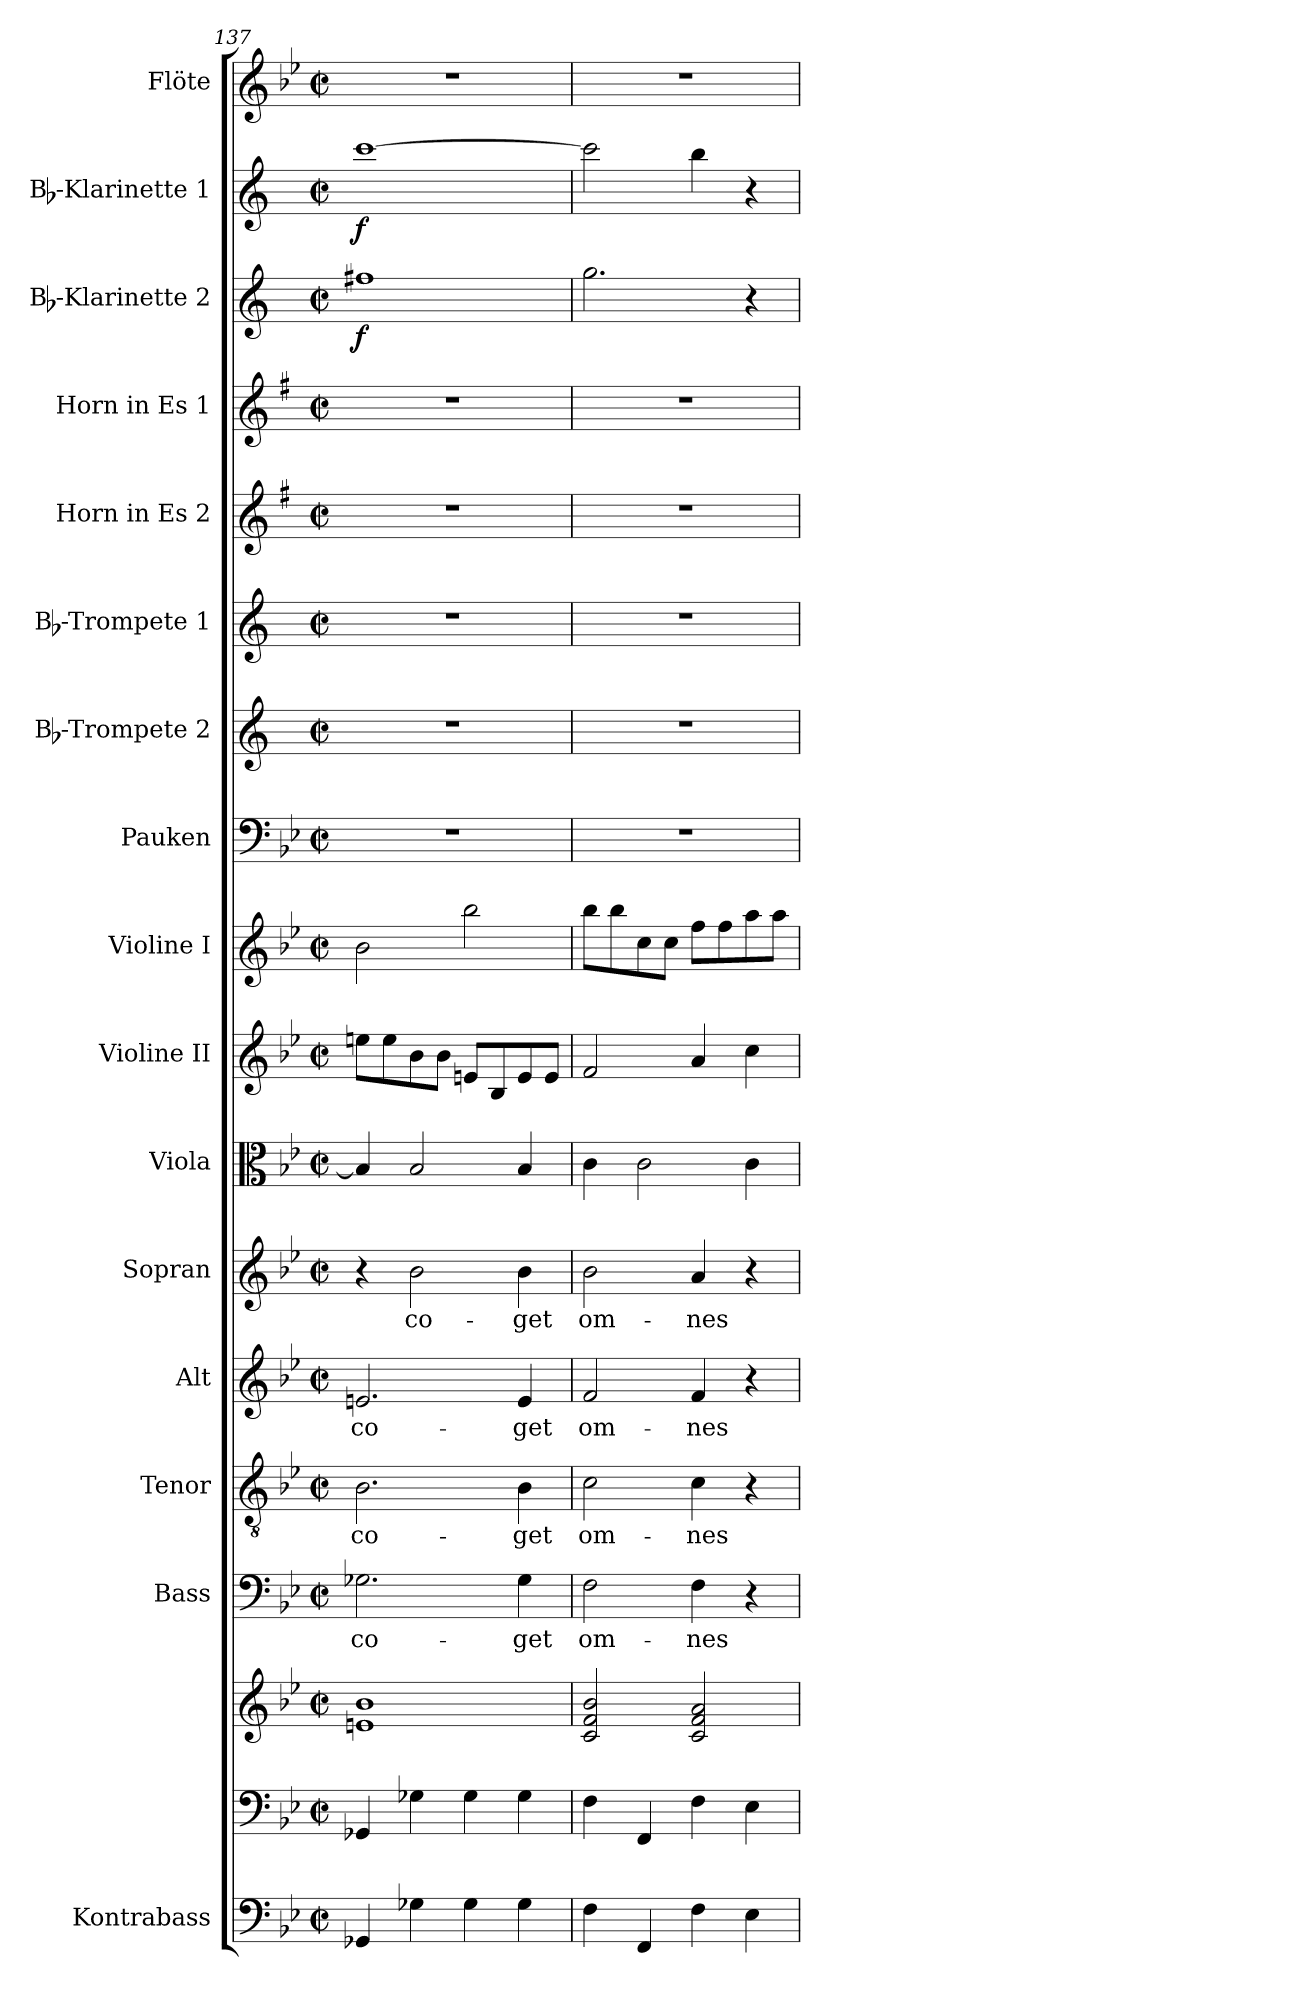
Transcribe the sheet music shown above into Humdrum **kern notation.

**kern	**kern	**kern	**kern	**text	**kern	**text	**kern	**text	**kern	**text	**kern	**kern	**kern	**kern	**kern	**kern	**kern	**kern	**kern	**dynam	**kern	**dynam	**kern
*part17	*part16	*part16	*part15	*part15	*part14	*part14	*part13	*part13	*part12	*part12	*part11	*part10	*part9	*part8	*part7	*part6	*part5	*part4	*part3	*part3	*part2	*part2	*part1
*staff18	*staff17	*staff16	*staff15	*staff15	*staff14	*staff14	*staff13	*staff13	*staff12	*staff12	*staff11	*staff10	*staff9	*staff8	*staff7	*staff6	*staff5	*staff4	*staff3	*staff3	*staff2	*staff2	*staff1
*I"Kontrabass	*	*	*I"Bass	*	*I"Tenor	*	*I"Alt	*	*I"Sopran	*	*I"Viola	*I"Violine II	*I"Violine I	*I"Pauken	*I"Bb-Trompete 2	*I"Bb-Trompete 1	*I"Horn in Es 2	*I"Horn in Es 1	*I"Bb-Klarinette 2	*	*I"Bb-Klarinette 1	*	*I"Flöte
*I'Kb.	*	*	*I'B.	*	*I'T.	*	*I'A.	*	*I'S.	*	*I'Vla.	*I'Vl. II	*I'Vl. I	*I'Pk.	*I'Bb Trp. 2	*I'Bb Trp. 1	*	*	*I'Bb Kl. 2	*	*I'Bb Kl. 1	*	*I'Fl.
*clefF4	*clefF4	*clefG2	*clefF4	*	*clefGv2	*	*clefG2	*	*clefG2	*	*clefC3	*clefG2	*clefG2	*clefF4	*clefG2	*clefG2	*clefG2	*clefG2	*clefG2	*	*clefG2	*	*clefG2
*ITrd7c12	*	*	*	*	*	*	*	*	*	*	*	*	*	*	*ITrd1c2	*ITrd1c2	*ITrd5c9	*ITrd5c9	*ITrd1c2	*	*ITrd1c2	*	*
*k[b-e-]	*k[b-e-]	*k[b-e-]	*k[b-e-]	*	*k[b-e-]	*	*k[b-e-]	*	*k[b-e-]	*	*k[b-e-]	*k[b-e-]	*k[b-e-]	*k[b-e-]	*k[b-e-]	*k[b-e-]	*k[b-e-]	*k[b-e-]	*k[b-e-]	*	*k[b-e-]	*	*k[b-e-]
*B-:	*B-:	*B-:	*B-:	*	*B-:	*	*B-:	*	*B-:	*	*B-:	*B-:	*B-:	*B-:	*B-:	*B-:	*B-:	*B-:	*B-:	*	*B-:	*	*B-:
*M2/2	*M2/2	*M2/2	*M2/2	*	*M2/2	*	*M2/2	*	*M2/2	*	*M2/2	*M2/2	*M2/2	*M2/2	*M2/2	*M2/2	*M2/2	*M2/2	*M2/2	*	*M2/2	*	*M2/2
*met(c|)	*met(c|)	*met(c|)	*met(c|)	*	*met(c|)	*	*met(c|)	*	*met(c|)	*	*met(c|)	*met(c|)	*met(c|)	*met(c|)	*met(c|)	*met(c|)	*met(c|)	*met(c|)	*met(c|)	*	*met(c|)	*	*met(c|)
=137	=137	=137	=137	=137	=137	=137	=137	=137	=137	=137	=137	=137	=137	=137	=137	=137	=137	=137	=137	=137	=137	=137	=137
!	!	!	!	!LO:LY:b	!	!LO:LY:b	!	!LO:LY:b	!	!	!	!	!	!	!	!	!	!	!	!LO:DY:b	!	!LO:DY:b	!
4GGG-X/	4GG-X/	1en 1b-	2.G-X\	co-	2.B-\	co-	2.en/	co-	4r	.	4B-/]	8een\L	2b-\	1r	1r	1r	1r	1r	1een	f	[1bb-	f	1r
.	.	.	.	.	.	.	.	.	.	.	.	8ee\	.	.	.	.	.	.	.	.	.	.	.
!	!	!	!	!	!	!	!	!	!	!LO:LY:b	!	!	!	!	!	!	!	!	!	!	!	!	!
4GG-X\	4G-X\	.	.	.	.	.	.	.	2b-\	co-	2B-/	8b-\	.	.	.	.	.	.	.	.	.	.	.
.	.	.	.	.	.	.	.	.	.	.	.	8b-\J	.	.	.	.	.	.	.	.	.	.	.
4GG-\	4G-\	.	.	.	.	.	.	.	.	.	.	8en/L	2bb-\	.	.	.	.	.	.	.	.	.	.
.	.	.	.	.	.	.	.	.	.	.	.	8B-/	.	.	.	.	.	.	.	.	.	.	.
!	!	!	!	!LO:LY:b	!	!LO:LY:b	!	!LO:LY:b	!	!LO:LY:b	!	!	!	!	!	!	!	!	!	!	!	!	!
4GG-\	4G-\	.	4G-\	-get	4B-\	-get	4e/	-get	4b-\	-get	4B-/	8e/	.	.	.	.	.	.	.	.	.	.	.
.	.	.	.	.	.	.	.	.	.	.	.	8e/J	.	.	.	.	.	.	.	.	.	.	.
!!LO:PB:g=z
=138	=138	=138	=138	=138	=138	=138	=138	=138	=138	=138	=138	=138	=138	=138	=138	=138	=138	=138	=138	=138	=138	=138	=138
!	!	!	!	!LO:LY:b	!	!LO:LY:b	!	!LO:LY:b	!	!LO:LY:b	!	!	!	!	!	!	!	!	!	!	!	!	!
4FF\	4F\	2c/ 2f/ 2b-/	2F\	om-	2c\	om-	2f/	om-	2b-\	om-	4c\	2f/	8bb-\L	1r	1r	1r	1r	1r	2.ff\	.	2bb-\]	.	1r
.	.	.	.	.	.	.	.	.	.	.	.	.	8bb-\	.	.	.	.	.	.	.	.	.	.
4FFF/	4FF/	.	.	.	.	.	.	.	.	.	2c\	.	8cc\	.	.	.	.	.	.	.	.	.	.
.	.	.	.	.	.	.	.	.	.	.	.	.	8cc\J	.	.	.	.	.	.	.	.	.	.
!	!	!	!	!LO:LY:b	!	!LO:LY:b	!	!LO:LY:b	!	!LO:LY:b	!	!	!	!	!	!	!	!	!	!	!	!	!
4FF\	4F\	2c/ 2f/ 2a/	4F\	-nes	4c\	-nes	4f/	-nes	4a/	-nes	.	4a/	8ff\L	.	.	.	.	.	.	.	4aa\	.	.
.	.	.	.	.	.	.	.	.	.	.	.	.	8ff\	.	.	.	.	.	.	.	.	.	.
4EE-\	4E-\	.	4r	.	4r	.	4r	.	4r	.	4c\	4cc\	8aa\	.	.	.	.	.	4r	.	4r	.	.
.	.	.	.	.	.	.	.	.	.	.	.	.	8aa\J	.	.	.	.	.	.	.	.	.	.
=	=	=	=	=	=	=	=	=	=	=	=	=	=	=	=	=	=	=	=	=	=	=	=
*-	*-	*-	*-	*-	*-	*-	*-	*-	*-	*-	*-	*-	*-	*-	*-	*-	*-	*-	*-	*-	*-	*-	*-
